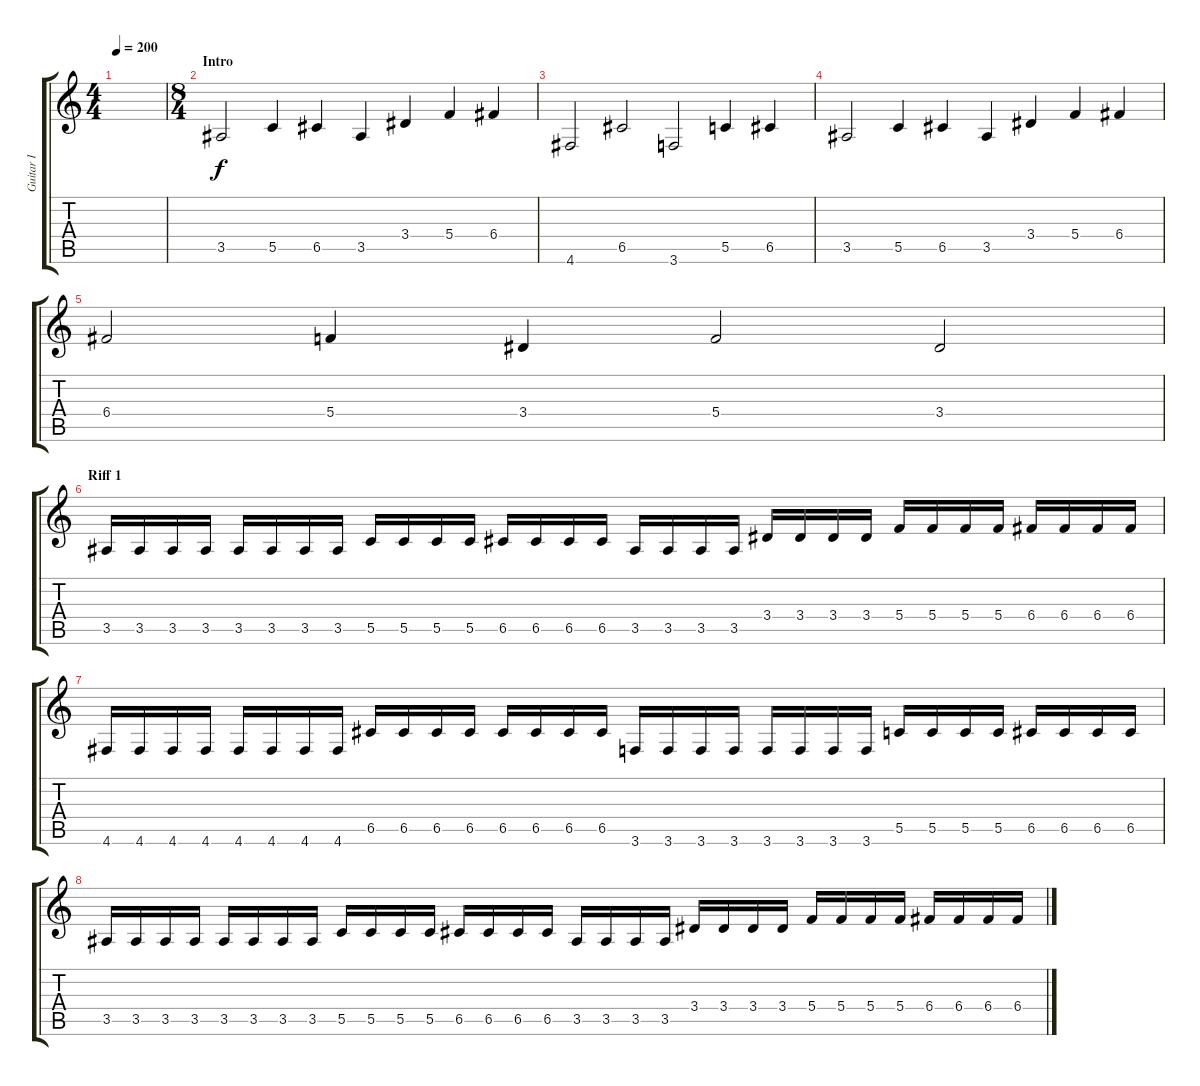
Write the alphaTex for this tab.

\track ("Guitar I" "Guitar I") {instrument distortionguitar}
\staff {score tabs}
\tuning (D4 A3 F3 C3 G2 D2) {hide}
\ts (4 4)
\tempo 200
\clef g2
\ks c
|
\ts (8 4)
\section ("" "Intro")
3.5.2 5.5.4 6.5.4 3.5.4 3.4.4 5.4.4 6.4.4 |
4.6.2 6.5.2 3.6.2 5.5.4 6.5.4 |
3.5.2 5.5.4 6.5.4 3.5.4 3.4.4 5.4.4 6.4.4 |
6.4.2 5.4.4 3.4.4 5.4.2 3.4.2 |
\section ("" "Riff 1")
3.5.16 3.5.16 3.5.16 3.5.16 3.5.16 3.5.16 3.5.16 3.5.16 5.5.16 5.5.16 5.5.16 5.5.16 6.5.16 6.5.16 6.5.16 6.5.16 3.5.16 3.5.16 3.5.16 3.5.16 3.4.16 3.4.16 3.4.16 3.4.16 5.4.16 5.4.16 5.4.16 5.4.16 6.4.16 6.4.16 6.4.16 6.4.16 |
4.6.16 4.6.16 4.6.16 4.6.16 4.6.16 4.6.16 4.6.16 4.6.16 6.5.16 6.5.16 6.5.16 6.5.16 6.5.16 6.5.16 6.5.16 6.5.16 3.6.16 3.6.16 3.6.16 3.6.16 3.6.16 3.6.16 3.6.16 3.6.16 5.5.16 5.5.16 5.5.16 5.5.16 6.5.16 6.5.16 6.5.16 6.5.16 |
3.5.16 3.5.16 3.5.16 3.5.16 3.5.16 3.5.16 3.5.16 3.5.16 5.5.16 5.5.16 5.5.16 5.5.16 6.5.16 6.5.16 6.5.16 6.5.16 3.5.16 3.5.16 3.5.16 3.5.16 3.4.16 3.4.16 3.4.16 3.4.16 5.4.16 5.4.16 5.4.16 5.4.16 6.4.16 6.4.16 6.4.16 6.4.16
